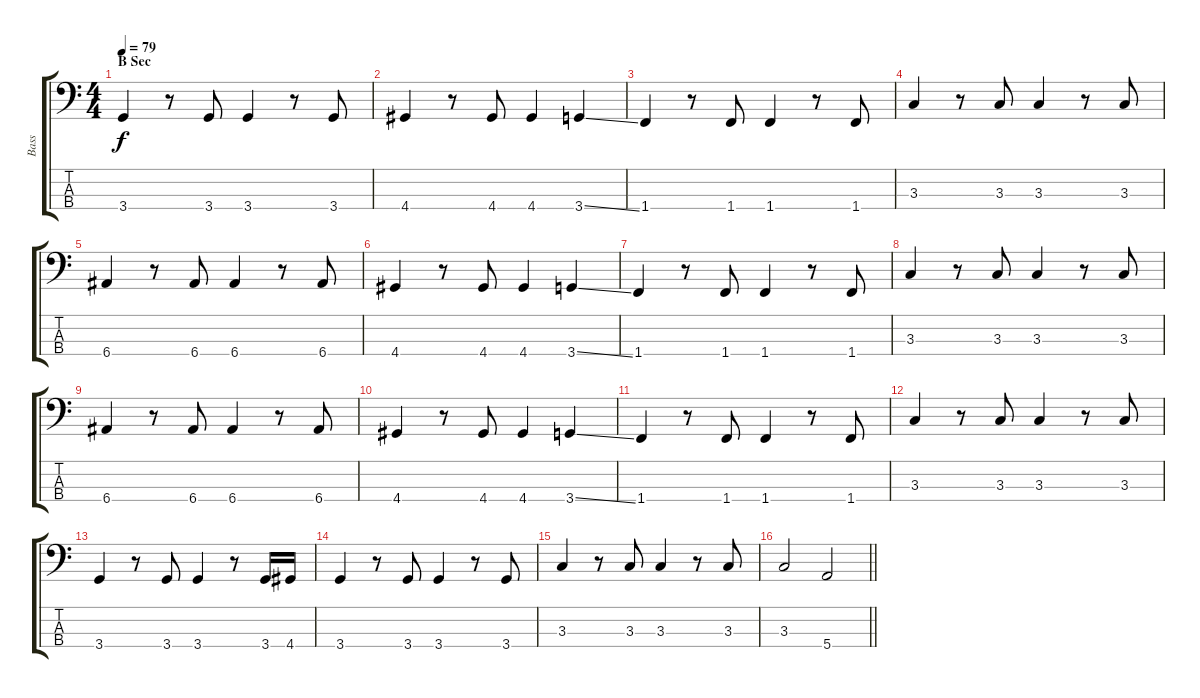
\track ("Bass" "Bass") {instrument electricbassfinger}
\staff {score tabs}
\tuning (G2 D2 A1 E1) {hide}
\ts (4 4)
\section ("" "B Sec")
\tempo 79
\clef f4
\ks c
3.4.4{dy f} r.8 3.4.8 3.4.4 r.8 3.4.8 |
4.4.4 r.8 4.4.8 4.4.4 3.4{ss}.4 |
1.4.4 r.8 1.4.8 1.4.4 r.8 1.4.8 |
3.3.4 r.8 3.3.8 3.3.4 r.8 3.3.8 |
6.4.4 r.8 6.4.8 6.4.4 r.8 6.4.8 |
4.4.4 r.8 4.4.8 4.4.4 3.4{ss}.4{txt ""} |
1.4.4 r.8 1.4.8 1.4.4 r.8 1.4.8 |
3.3.4 r.8 3.3.8 3.3.4 r.8 3.3.8 |
6.4.4 r.8 6.4.8 6.4.4 r.8 6.4.8 |
4.4.4 r.8 4.4.8 4.4.4 3.4{ss}.4 |
1.4.4 r.8 1.4.8 1.4.4 r.8 1.4.8 |
3.3.4 r.8 3.3.8 3.3.4 r.8 3.3.8 |
3.4.4 r.8 3.4.8 3.4.4 r.8 3.4.16 4.4.16 |
3.4.4 r.8 3.4.8 3.4.4 r.8 3.4.8 |
3.3.4 r.8 3.3.8 3.3.4 r.8 3.3.8 |
\barLineRight lightlight
3.3.2 5.4.2
